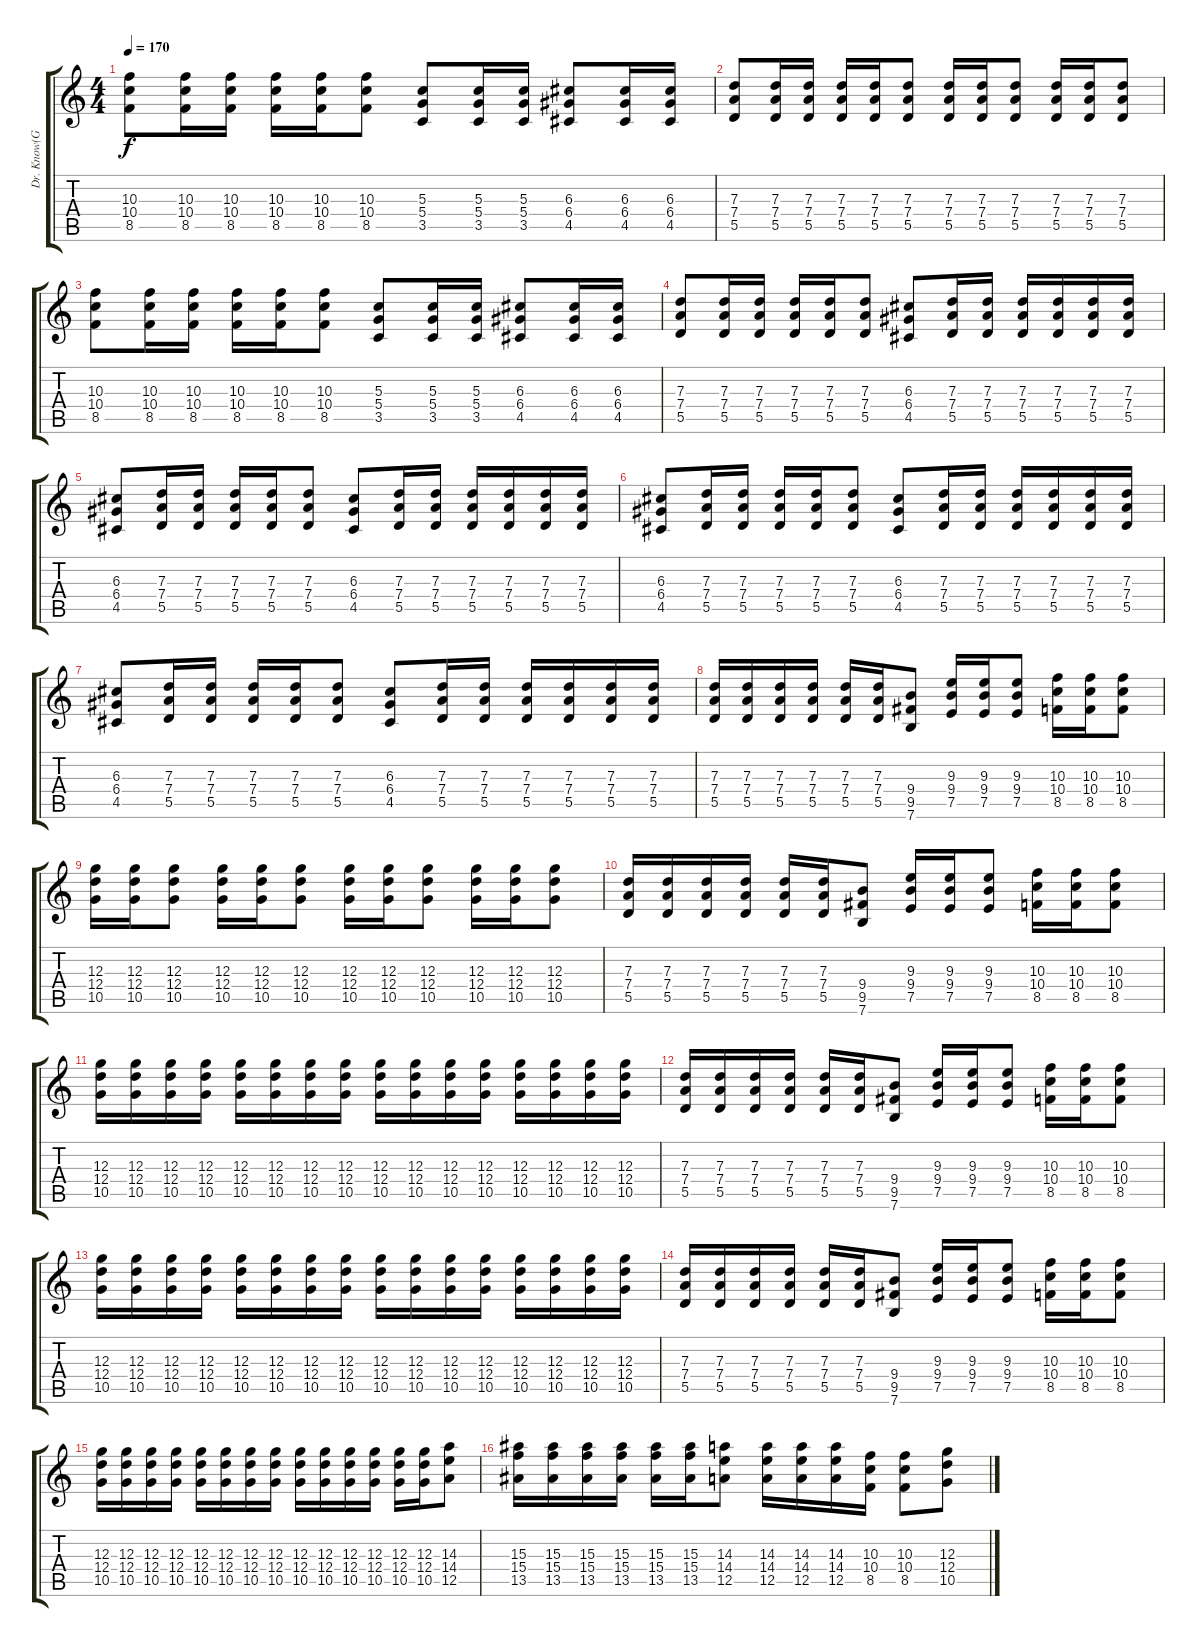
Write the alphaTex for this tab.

\track ("Dr. Know(Gary Miller)" "Dr. Know(G") {instrument overdrivenguitar}
\staff {score tabs}
\tuning (E4 B3 G3 D3 A2 E2) {hide}
\ts (4 4)
\tempo 170
\clef g2
\ks c
(10.3 10.4 8.5).8{dy f} (10.3 10.4 8.5).16 (10.3 10.4 8.5).16 (10.3 10.4 8.5).16 (10.3 10.4 8.5).16 (10.3 10.4 8.5).8 (5.3 5.4 3.5).8 (5.3 5.4 3.5).16 (5.3 5.4 3.5).16 (6.3 6.4 4.5).8 (6.3 6.4 4.5).16 (6.3 6.4 4.5).16 |
(7.3 7.4 5.5).8 (7.3 7.4 5.5).16 (7.3 7.4 5.5).16 (7.3 7.4 5.5).16 (7.3 7.4 5.5).16 (7.3 7.4 5.5).8 (7.3 7.4 5.5).16 (7.3 7.4 5.5).16 (7.3 7.4 5.5).8 (7.3 7.4 5.5).16 (7.3 7.4 5.5).16 (7.3 7.4 5.5).8 |
(10.3 10.4 8.5).8 (10.3 10.4 8.5).16 (10.3 10.4 8.5).16 (10.3 10.4 8.5).16 (10.3 10.4 8.5).16 (10.3 10.4 8.5).8 (5.3 5.4 3.5).8 (5.3 5.4 3.5).16 (5.3 5.4 3.5).16 (6.3 6.4 4.5).8 (6.3 6.4 4.5).16 (6.3 6.4 4.5).16 |
(7.3 7.4 5.5).8 (7.3 7.4 5.5).16 (7.3 7.4 5.5).16 (7.3 7.4 5.5).16 (7.3 7.4 5.5).16 (7.3 7.4 5.5).8 (6.3 6.4 4.5).8 (7.3 7.4 5.5).16 (7.3 7.4 5.5).16 (7.3 7.4 5.5).16 (7.3 7.4 5.5).16 (7.3 7.4 5.5).16 (7.3 7.4 5.5).16 |
(6.3 6.4 4.5).8 (7.3 7.4 5.5).16 (7.3 7.4 5.5).16 (7.3 7.4 5.5).16 (7.3 7.4 5.5).16 (7.3 7.4 5.5).8 (6.3 6.4 4.5).8 (7.3 7.4 5.5).16 (7.3 7.4 5.5).16 (7.3 7.4 5.5).16 (7.3 7.4 5.5).16 (7.3 7.4 5.5).16 (7.3 7.4 5.5).16 |
(6.3 6.4 4.5).8 (7.3 7.4 5.5).16 (7.3 7.4 5.5).16 (7.3 7.4 5.5).16 (7.3 7.4 5.5).16 (7.3 7.4 5.5).8 (6.3 6.4 4.5).8 (7.3 7.4 5.5).16 (7.3 7.4 5.5).16 (7.3 7.4 5.5).16 (7.3 7.4 5.5).16 (7.3 7.4 5.5).16 (7.3 7.4 5.5).16 |
(6.3 6.4 4.5).8 (7.3 7.4 5.5).16 (7.3 7.4 5.5).16 (7.3 7.4 5.5).16 (7.3 7.4 5.5).16 (7.3 7.4 5.5).8 (6.3 6.4 4.5).8 (7.3 7.4 5.5).16 (7.3 7.4 5.5).16 (7.3 7.4 5.5).16 (7.3 7.4 5.5).16 (7.3 7.4 5.5).16 (7.3 7.4 5.5).16 |
(7.3 7.4 5.5).16 (7.3 7.4 5.5).16 (7.3 7.4 5.5).16 (7.3 7.4 5.5).16 (7.3 7.4 5.5).16 (7.3 7.4 5.5).16 (9.4 9.5 7.6).8 (9.3 9.4 7.5).16 (9.3 9.4 7.5).16 (9.3 9.4 7.5).8 (10.3 10.4 8.5).16 (10.3 10.4 8.5).16 (10.3 10.4 8.5).8 |
(12.3 12.4 10.5).16 (12.3 12.4 10.5).16 (12.3 12.4 10.5).8 (12.3 12.4 10.5).16 (12.3 12.4 10.5).16 (12.3 12.4 10.5).8 (12.3 12.4 10.5).16 (12.3 12.4 10.5).16 (12.3 12.4 10.5).8 (12.3 12.4 10.5).16 (12.3 12.4 10.5).16 (12.3 12.4 10.5).8 |
(7.3 7.4 5.5).16 (7.3 7.4 5.5).16 (7.3 7.4 5.5).16 (7.3 7.4 5.5).16 (7.3 7.4 5.5).16 (7.3 7.4 5.5).16 (9.4 9.5 7.6).8 (9.3 9.4 7.5).16 (9.3 9.4 7.5).16 (9.3 9.4 7.5).8 (10.3 10.4 8.5).16 (10.3 10.4 8.5).16 (10.3 10.4 8.5).8 |
(12.3 12.4 10.5).16 (12.3 12.4 10.5).16 (12.3 12.4 10.5).16 (12.3 12.4 10.5).16 (12.3 12.4 10.5).16 (12.3 12.4 10.5).16 (12.3 12.4 10.5).16 (12.3 12.4 10.5).16 (12.3 12.4 10.5).16 (12.3 12.4 10.5).16 (12.3 12.4 10.5).16 (12.3 12.4 10.5).16 (12.3 12.4 10.5).16 (12.3 12.4 10.5).16 (12.3 12.4 10.5).16 (12.3 12.4 10.5).16 |
(7.3 7.4 5.5).16 (7.3 7.4 5.5).16 (7.3 7.4 5.5).16 (7.3 7.4 5.5).16 (7.3 7.4 5.5).16 (7.3 7.4 5.5).16 (9.4 9.5 7.6).8 (9.3 9.4 7.5).16 (9.3 9.4 7.5).16 (9.3 9.4 7.5).8 (10.3 10.4 8.5).16 (10.3 10.4 8.5).16 (10.3 10.4 8.5).8 |
(12.3 12.4 10.5).16 (12.3 12.4 10.5).16 (12.3 12.4 10.5).16 (12.3 12.4 10.5).16 (12.3 12.4 10.5).16 (12.3 12.4 10.5).16 (12.3 12.4 10.5).16 (12.3 12.4 10.5).16 (12.3 12.4 10.5).16 (12.3 12.4 10.5).16 (12.3 12.4 10.5).16 (12.3 12.4 10.5).16 (12.3 12.4 10.5).16 (12.3 12.4 10.5).16 (12.3 12.4 10.5).16 (12.3 12.4 10.5).16 |
(7.3 7.4 5.5).16 (7.3 7.4 5.5).16 (7.3 7.4 5.5).16 (7.3 7.4 5.5).16 (7.3 7.4 5.5).16 (7.3 7.4 5.5).16 (9.4 9.5 7.6).8 (9.3 9.4 7.5).16 (9.3 9.4 7.5).16 (9.3 9.4 7.5).8 (10.3 10.4 8.5).16 (10.3 10.4 8.5).16 (10.3 10.4 8.5).8 |
(12.3 12.4 10.5).16 (12.3 12.4 10.5).16 (12.3 12.4 10.5).16 (12.3 12.4 10.5).16 (12.3 12.4 10.5).16 (12.3 12.4 10.5).16 (12.3 12.4 10.5).16 (12.3 12.4 10.5).16 (12.3 12.4 10.5).16 (12.3 12.4 10.5).16 (12.3 12.4 10.5).16 (12.3 12.4 10.5).16 (12.3 12.4 10.5).16 (12.3 12.4 10.5).16 (14.3 14.4 12.5).8 |
(15.3 15.4 13.5).16 (15.3 15.4 13.5).16 (15.3 15.4 13.5).16 (15.3 15.4 13.5).16 (15.3 15.4 13.5).16 (15.3 15.4 13.5).16 (14.3 14.4 12.5).8 (14.3 14.4 12.5).16 (14.3 14.4 12.5).16 (14.3 14.4 12.5).16 (10.3 10.4 8.5).16 (10.3 10.4 8.5).8 (12.3 12.4 10.5).8
